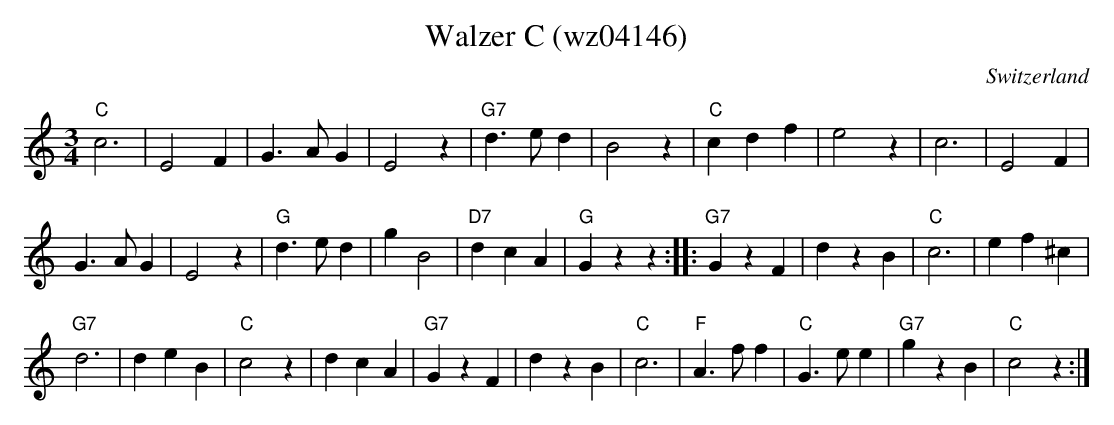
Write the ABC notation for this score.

X:1
T:Walzer C (wz04146)
O:Switzerland
M:3/4
L:1/4
K:C major
"C"c3 | E2 F | G>A G | E2 z | "G7"d>e d | B2 z | "C"c d f | e2 z | c3 | E2 F |
G>A G | E2 z | "G"d>e d | g B2 | "D7"d c A | "G"G z z ::  "G7"G z F | d z B | "C"c3 | e f ^c |
"G7"d3 | d e B | "C"c2 z | d c A | "G7"G z F | d z B |  "C"c3 | "F"A>f f | "C"G>e e | "G7"g z B | "C"c2 z :|
